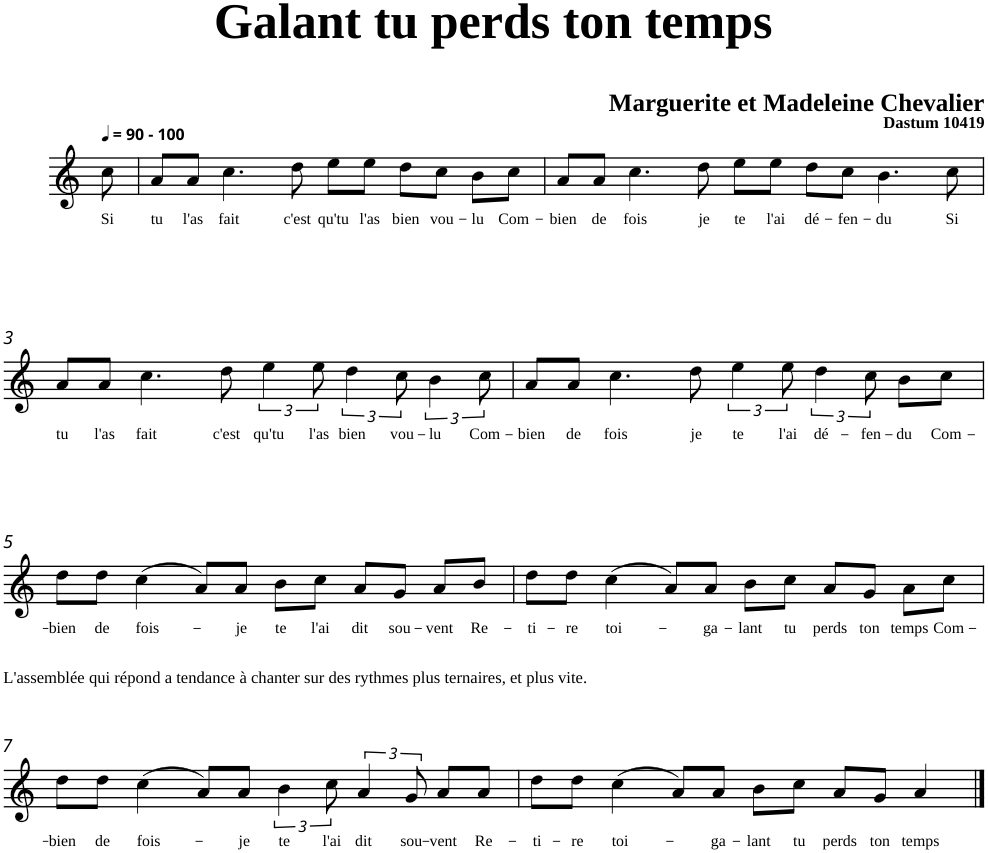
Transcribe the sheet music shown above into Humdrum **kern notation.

**kern	**text
*part1	*part1
*staff1	*staff1
*clefG2	*
*k[]	*
=	=
!LO:TX:a:B:t=- 100	!
!	!LO:LY:b
8cc\	Si
=1	=1
!	!LO:LY:b
8a/L	tu
!	!LO:LY:b
8a/J	l'as
!	!LO:LY:b
4.cc\	fait
!	!LO:LY:b
8dd\	c'est
!	!LO:LY:b
8ee\L	qu'tu
!	!LO:LY:b
8ee\J	l'as
!	!LO:LY:b
8dd\L	bien
!	!LO:LY:b
8cc\J	vou-
!	!LO:LY:b
8b\L	-lu
!	!LO:LY:b
8cc\J	Com-
=2	=2
!	!LO:LY:b
8a/L	-bien
!	!LO:LY:b
8a/J	de
!	!LO:LY:b
4.cc\	fois
!	!LO:LY:b
8dd\	je
!	!LO:LY:b
8ee\L	te
!	!LO:LY:b
8ee\J	l'ai
!	!LO:LY:b
8dd\L	dé-
!	!LO:LY:b
8cc\J	-fen-
!	!LO:LY:b
4.b\	-du
!	!LO:LY:b
8cc\	Si
!!LO:LB:g=z
=3	=3
!	!LO:LY:b
8a/L	tu
!	!LO:LY:b
8a/J	l'as
!	!LO:LY:b
4.cc\	fait
!	!LO:LY:b
8dd\	c'est
!	!LO:LY:b
6ee\	qu'tu
!	!LO:LY:b
12ee\	l'as
!	!LO:LY:b
6dd\	bien
!	!LO:LY:b
12cc\	vou-
!	!LO:LY:b
6b\	-lu
!	!LO:LY:b
12cc\	Com-
=4	=4
!	!LO:LY:b
8a/L	-bien
!	!LO:LY:b
8a/J	de
!	!LO:LY:b
4.cc\	fois
!	!LO:LY:b
8dd\	je
!	!LO:LY:b
6ee\	te
!	!LO:LY:b
12ee\	l'ai
!	!LO:LY:b
6dd\	dé-
!	!LO:LY:b
12cc\	-fen-
!	!LO:LY:b
8b\L	-du
!	!LO:LY:b
8cc\J	Com-
!!LO:LB:g=z
=5	=5
!	!LO:LY:b
8dd\L	-bien
!	!LO:LY:b
8dd\J	de
!	!LO:LY:b
(>4cc\	fois-
8a/L)	.
!	!LO:LY:b
8a/J	-je
!	!LO:LY:b
8b\L	te
!	!LO:LY:b
8cc\J	l'ai
!	!LO:LY:b
8a/L	dit
!	!LO:LY:b
8g/J	sou-
!	!LO:LY:b
8a/L	-vent
!	!LO:LY:b
8b/J	Re-
=6	=6
!	!LO:LY:b
8dd\L	-ti-
!	!LO:LY:b
8dd\J	-re
!	!LO:LY:b
(>4cc\	toi-
8a/L)	.
!	!LO:LY:b
8a/J	-ga-
!	!LO:LY:b
8b\L	-lant
!	!LO:LY:b
8cc\J	tu
!	!LO:LY:b
8a/L	perds
!	!LO:LY:b
8g/J	ton
!	!LO:LY:b
8a\L	temps
!	!LO:LY:b
8cc\J	Com-
!!LO:LB:g=z
=7	=7
!	!LO:LY:b
8dd\L	-bien
!	!LO:LY:b
8dd\J	de
!	!LO:LY:b
(>4cc\	fois-
8a/L)	.
!	!LO:LY:b
8a/J	-je
!	!LO:LY:b
6b\	te
!	!LO:LY:b
12cc\	l'ai
!	!LO:LY:b
6a/	dit
!	!LO:LY:b
12g/	sou-
!	!LO:LY:b
8a/L	-vent
!	!LO:LY:b
8a/J	Re-
=8	=8
!	!LO:LY:b
8dd\L	-ti-
!	!LO:LY:b
8dd\J	-re
!	!LO:LY:b
(>4cc\	toi-
8a/L)	.
!	!LO:LY:b
8a/J	-ga-
!	!LO:LY:b
8b\L	-lant
!	!LO:LY:b
8cc\J	tu
!	!LO:LY:b
8a/L	perds
!	!LO:LY:b
8g/J	ton
!	!LO:LY:b
4a/	temps
==	==
*-	*-
